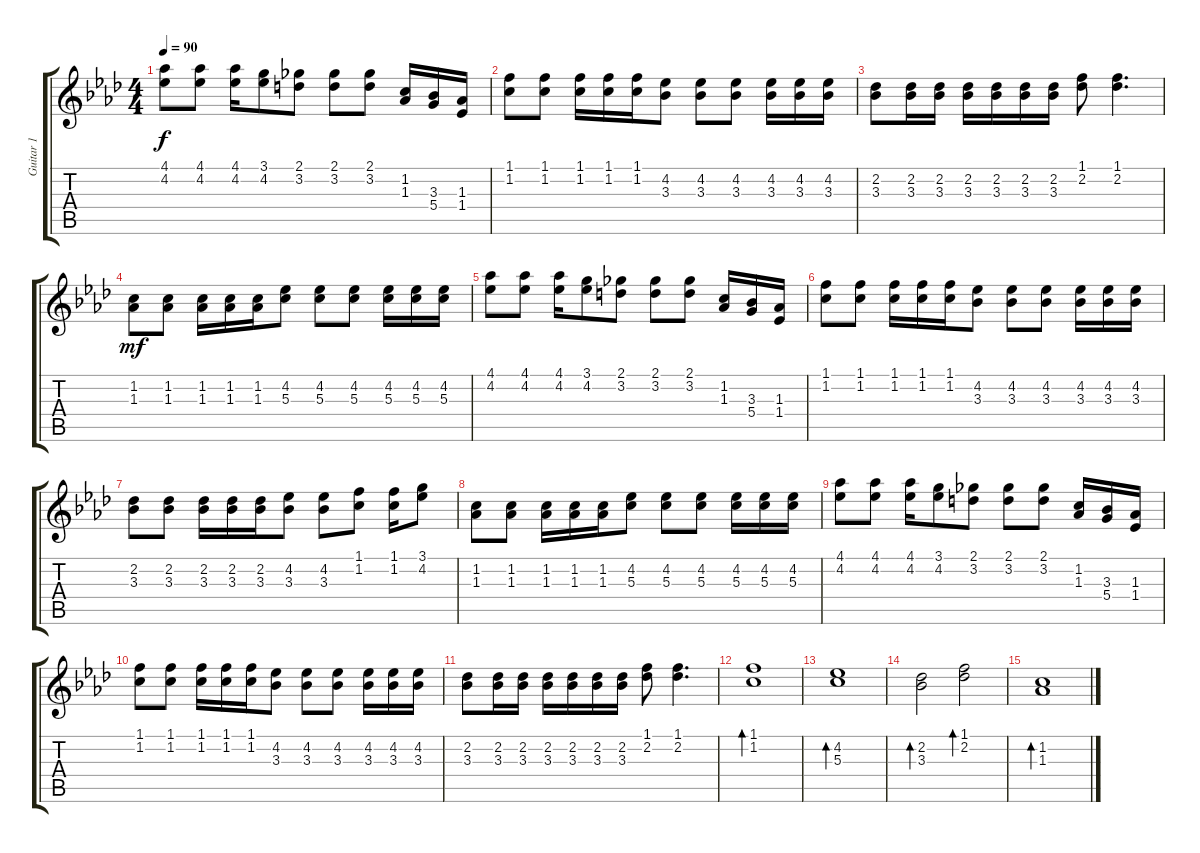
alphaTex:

\track ("Guitar 1" "Guitar 1") {instrument acousticguitarsteel}
\staff {score tabs}
\tuning (E4 B3 G3 D3 A2 E2) {hide}
\ts (4 4)
\tempo 90
\clef g2
\ks ab
(4.1 4.2).8{dy f} (4.1 4.2).8 (4.1 4.2).16 (3.1 4.2).8 (2.1 3.2).8 (2.1 3.2).8 (2.1 3.2).8 (1.2 1.3).16 (3.3 5.4).16 (1.3 1.4).16 |
(1.1 1.2).8 (1.1 1.2).8 (1.1 1.2).16 (1.1 1.2).16 (1.1 1.2).16 (4.2 3.3).8 (4.2 3.3).8 (4.2 3.3).8 (4.2 3.3).16 (4.2 3.3).16 (4.2 3.3).16 |
(2.2 3.3).8 (2.2 3.3).16 (2.2 3.3).16 (2.2 3.3).16 (2.2 3.3).16 (2.2 3.3).16 (2.2 3.3).16 (1.1 2.2).8 (1.1 2.2).4{d} |
(1.2 1.3).8{dy mf} (1.2 1.3).8 (1.2 1.3).16 (1.2 1.3).16 (1.2 1.3).16 (4.2 5.3).8 (4.2 5.3).8 (4.2 5.3).8 (4.2 5.3).16 (4.2 5.3).16 (4.2 5.3).16 |
(4.1 4.2).8 (4.1 4.2).8 (4.1 4.2).16 (3.1 4.2).8 (2.1 3.2).8 (2.1 3.2).8 (2.1 3.2).8 (1.2 1.3).16 (3.3 5.4).16 (1.3 1.4).16 |
(1.1 1.2).8 (1.1 1.2).8 (1.1 1.2).16 (1.1 1.2).16 (1.1 1.2).16 (4.2 3.3).8 (4.2 3.3).8 (4.2 3.3).8 (4.2 3.3).16 (4.2 3.3).16 (4.2 3.3).16 |
(2.2 3.3).8 (2.2 3.3).8 (2.2 3.3).16 (2.2 3.3).16 (2.2 3.3).16 (4.2 3.3).8 (4.2 3.3).8 (1.1 1.2).8 (1.1 1.2).16 (3.1 4.2).8 |
(1.2 1.3).8 (1.2 1.3).8 (1.2 1.3).16 (1.2 1.3).16 (1.2 1.3).16 (4.2 5.3).8 (4.2 5.3).8 (4.2 5.3).8 (4.2 5.3).16 (4.2 5.3).16 (4.2 5.3).16 |
(4.1 4.2).8 (4.1 4.2).8 (4.1 4.2).16 (3.1 4.2).8 (2.1 3.2).8 (2.1 3.2).8 (2.1 3.2).8 (1.2 1.3).16 (3.3 5.4).16 (1.3 1.4).16 |
(1.1 1.2).8 (1.1 1.2).8 (1.1 1.2).16 (1.1 1.2).16 (1.1 1.2).16 (4.2 3.3).8 (4.2 3.3).8 (4.2 3.3).8 (4.2 3.3).16 (4.2 3.3).16 (4.2 3.3).16 |
(2.2 3.3).8 (2.2 3.3).16 (2.2 3.3).16 (2.2 3.3).16 (2.2 3.3).16 (2.2 3.3).16 (2.2 3.3).16 (1.1 2.2).8 (1.1 2.2).4{d} |
(1.1 1.2).1{bd 60} |
(4.2 5.3).1{bd 60} |
(2.2 3.3).2{bd 60} (1.1 2.2).2{bd 60} |
(1.2 1.3).1{bd 60}
